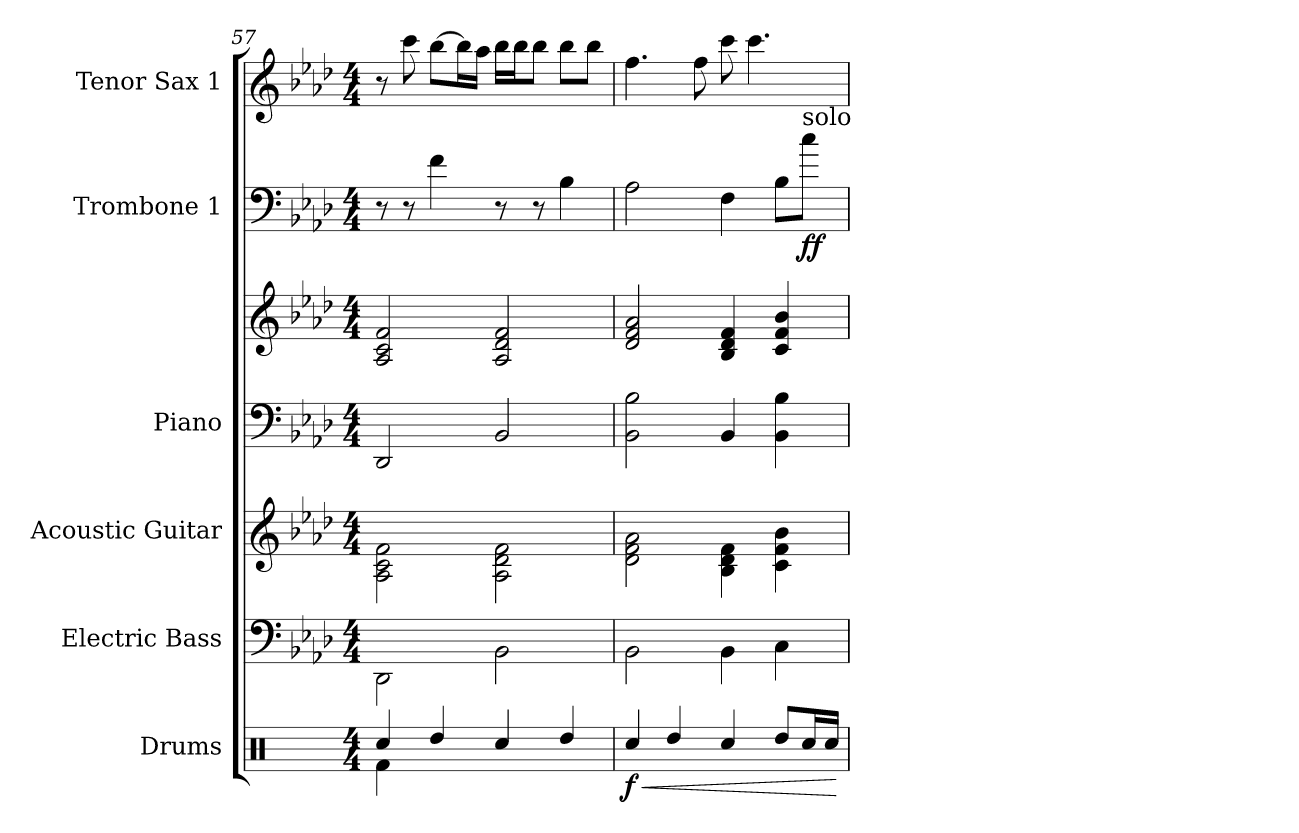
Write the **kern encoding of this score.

**kern	**dynam	**kern	**kern	**kern	**kern	**kern	**dynam	**kern
*part6	*part6	*part5	*part4	*part3	*part3	*part2	*part2	*part1
*staff7	*staff7	*staff6	*staff5	*staff4	*staff3	*staff2	*staff2	*staff1
*I"Drums	*	*I"Electric Bass	*I"Acoustic Guitar	*I"Piano	*	*I"Trombone 1	*	*I"Tenor Sax 1
*I'Drums	*	*I'El. B.	*I'Guit.	*I'Piano	*	*I'Tbn. 1	*	*I'Tenor 1
*clefX	*	*	*	*clefF4	*clefG2	*clefF4	*	*clefG2
*	*	*ITrd7c12	*	*	*	*	*	*ITrd8c14
*k[]	*	*k[b-e-a-d-]	*k[b-e-a-d-]	*k[b-e-a-d-]	*k[b-e-a-d-]	*k[b-e-a-d-]	*	*k[b-e-a-d-]
*M4/4	*	*M4/4	*M4/4	*M4/4	*M4/4	*M4/4	*	*M4/4
=57	=57	=57	=57	=57	=57	=57	=57	=57
*^	*	*	*	*	*	*	*	*
4Rcc/	4Rf\	.	2DDD-\	2A-\ 2c\ 2f\	2DD-/	2A-/ 2c/ 2f/	8r	.	8r
.	.	.	.	.	.	.	8r	.	8cc\
4Rdd/	2.ryy	.	.	.	.	.	4f\	.	[8b-\L
.	.	.	.	.	.	.	.	.	16b-\L]
.	.	.	.	.	.	.	.	.	16a-\JJ
4Rcc/	.	.	2BBB-\	2A-\ 2d-\ 2f\	2BB-/	2A-/ 2d-/ 2f/	8r	.	16b-\LL
.	.	.	.	.	.	.	.	.	16b-\J
.	.	.	.	.	.	.	8r	.	8b-\J
4Rdd/	.	.	.	.	.	.	4B-\	.	8b-\L
.	.	.	.	.	.	.	.	.	8b-\J
*v	*v	*	*	*	*	*	*	*	*
=58	=58	=58	=58	=58	=58	=58	=58	=58
!	!LO:HP:b	!	!	!	!	!	!	!
!	!LO:DY:n=1:b	!	!	!	!	!	!	!
4Rcc/	< f	2BBB-\	2d-\ 2f\ 2a-\	2BB-\ 2B-\	2d-/ 2f/ 2a-/	2A-\	.	4.f\
4Rdd/	.	.	.	.	.	.	.	.
.	.	.	.	.	.	.	.	8f\
4Rcc/	.	4BBB-\	4B-\ 4d-\ 4f\	4BB-/	4B-/ 4d-/ 4f/	4F\	.	8cc\
.	.	.	.	.	.	.	.	4.cc\
8Rdd/L	.	4CC\	4c\ 4f\ 4b-\	4BB-\ 4B-\	4c/ 4f/ 4b-/	8B-\L	.	.
!	!	!	!	!	!	!LO:TX:a:t=solo	!	!
!	!	!	!	!	!	!	!LO:DY:b	!
16Rcc/L	.	.	.	.	.	8cc\J	ff	.
16Rcc/JJ	.	.	.	.	.	.	.	.
.	[	.	.	.	.	.	.	.
=	=	=	=	=	=	=	=	=
*-	*-	*-	*-	*-	*-	*-	*-	*-
